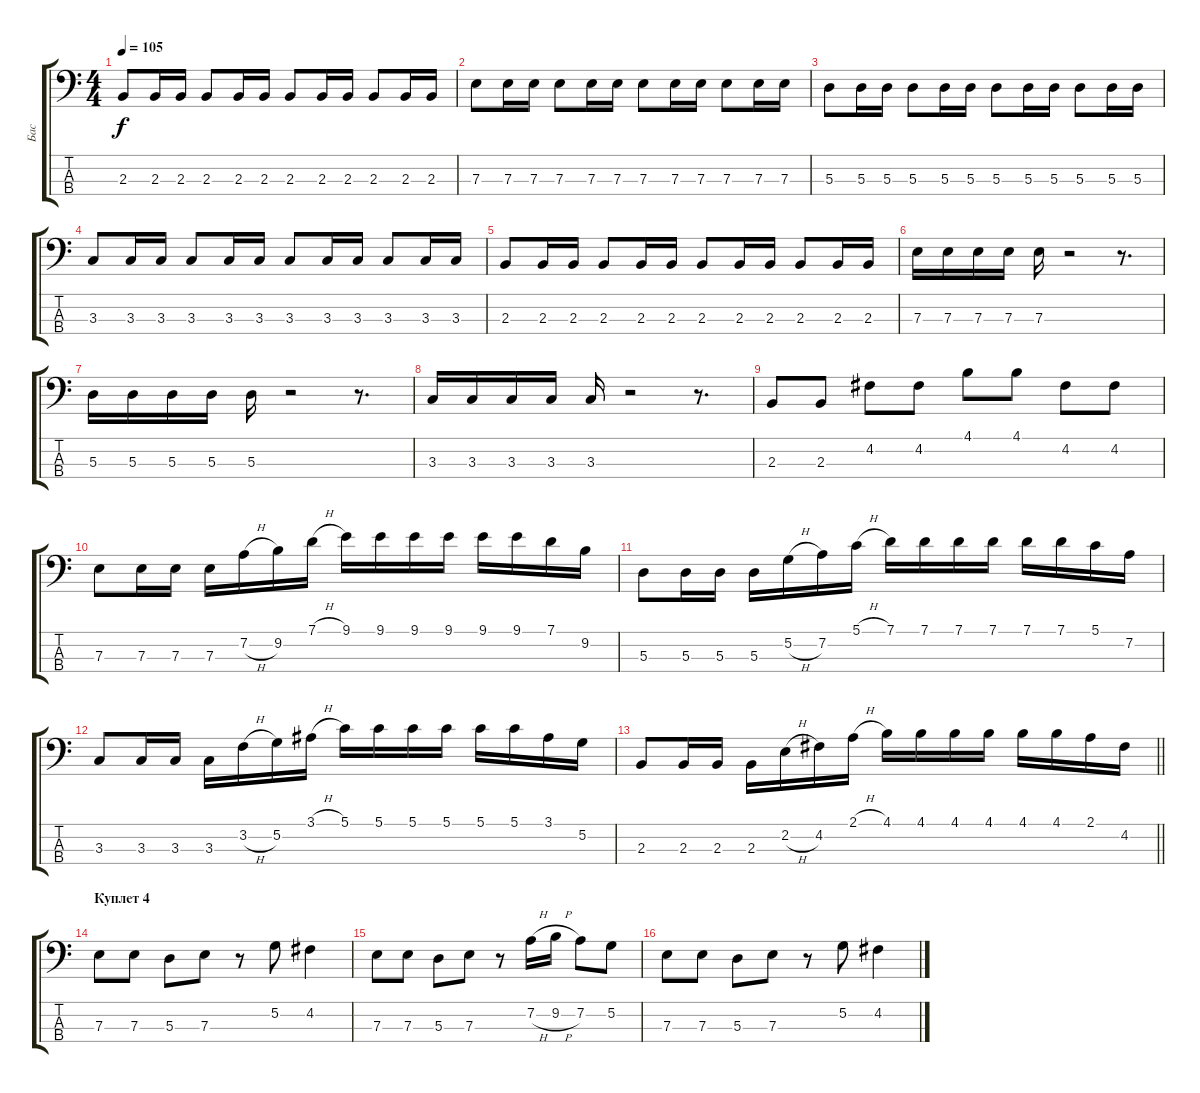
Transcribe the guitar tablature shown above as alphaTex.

\track ("Бас" "Бас") {instrument electricbassfinger}
\staff {score tabs}
\tuning (G2 D2 A1 E1) {hide}
\ts (4 4)
\tempo 105
\clef f4
\ks c
2.3.8{dy f} 2.3.16 2.3.16 2.3.8 2.3.16 2.3.16 2.3.8 2.3.16 2.3.16 2.3.8 2.3.16 2.3.16 |
7.3.8 7.3.16 7.3.16 7.3.8 7.3.16 7.3.16 7.3.8 7.3.16 7.3.16 7.3.8 7.3.16 7.3.16 |
5.3.8 5.3.16 5.3.16 5.3.8 5.3.16 5.3.16 5.3.8 5.3.16 5.3.16 5.3.8 5.3.16 5.3.16 |
3.3.8 3.3.16 3.3.16 3.3.8 3.3.16 3.3.16 3.3.8 3.3.16 3.3.16 3.3.8 3.3.16 3.3.16 |
2.3.8 2.3.16 2.3.16 2.3.8 2.3.16 2.3.16 2.3.8 2.3.16 2.3.16 2.3.8 2.3.16 2.3.16 |
7.3.16 7.3.16 7.3.16 7.3.16 7.3.16 r.2 r.8{d} |
5.3.16 5.3.16 5.3.16 5.3.16 5.3.16 r.2 r.8{d} |
3.3.16 3.3.16 3.3.16 3.3.16 3.3.16 r.2 r.8{d} |
2.3.8 2.3.8 4.2.8 4.2.8 4.1.8 4.1.8 4.2.8 4.2.8 |
7.3.8 7.3.16 7.3.16 7.3.16 7.2{h}.16 9.2.16 7.1{h}.16 9.1.16 9.1.16 9.1.16 9.1.16 9.1.16 9.1.16 7.1.16 9.2.16 |
5.3.8 5.3.16 5.3.16 5.3.16 5.2{h}.16 7.2.16 5.1{h}.16 7.1.16 7.1.16 7.1.16 7.1.16 7.1.16 7.1.16 5.1.16 7.2.16 |
3.3.8 3.3.16 3.3.16 3.3.16 3.2{h}.16 5.2.16 3.1{h}.16 5.1.16 5.1.16 5.1.16 5.1.16 5.1.16 5.1.16 3.1.16 5.2.16 |
\barLineRight lightlight
2.3.8 2.3.16 2.3.16 2.3.16 2.2{h}.16 4.2.16 2.1{h}.16 4.1.16 4.1.16 4.1.16 4.1.16 4.1.16 4.1.16 2.1.16 4.2.16 |
\section ("" "Куплет 4")
7.3.8 7.3.8 5.3.8 7.3.8 r.8 5.2.8 4.2.4 |
7.3.8 7.3.8 5.3.8 7.3.8 r.8 7.2{h}.16 9.2{h}.16 7.2.8 5.2.8 |
7.3.8 7.3.8 5.3.8 7.3.8 r.8 5.2.8 4.2.4
